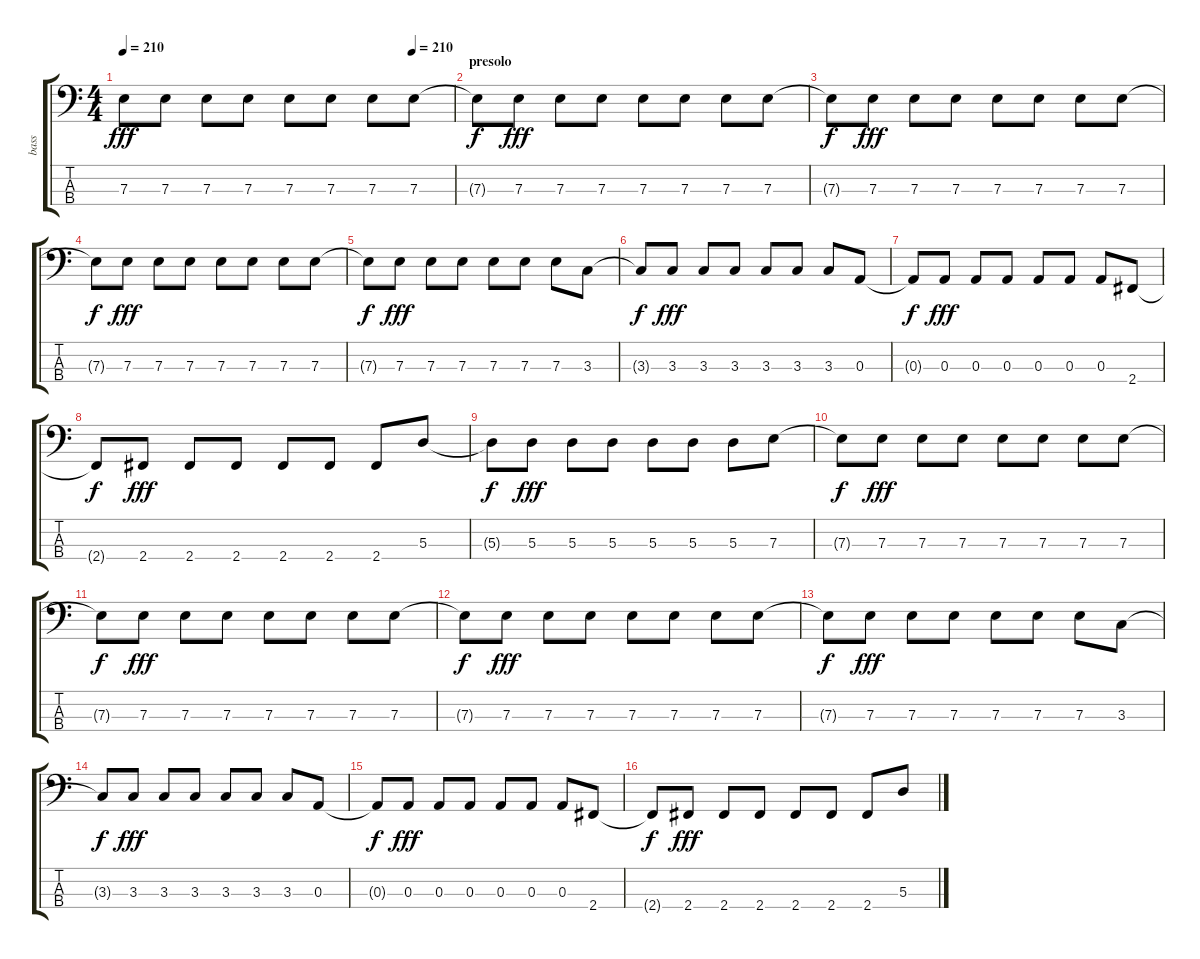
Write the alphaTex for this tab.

\track ("bass" "bass") {instrument electricbassfinger}
\staff {score tabs}
\tuning (G2 D2 A1 E1) {hide}
\ts (4 4)
\tempo 210
\tempo (210 0.875)
\clef f4
\ks c
7.3.8{dy fff} 7.3.8 7.3.8 7.3.8 7.3.8 7.3.8 7.3.8 7.3.8 |
\section ("" "presolo")
7.3{t}.8{dy f} 7.3.8{dy fff} 7.3.8 7.3.8 7.3.8 7.3.8 7.3.8 7.3.8 |
7.3{t}.8{dy f} 7.3.8{dy fff} 7.3.8 7.3.8 7.3.8 7.3.8 7.3.8 7.3.8 |
7.3{t}.8{dy f} 7.3.8{dy fff} 7.3.8 7.3.8 7.3.8 7.3.8 7.3.8 7.3.8 |
7.3{t}.8{dy f} 7.3.8{dy fff} 7.3.8 7.3.8 7.3.8 7.3.8 7.3.8 3.3.8 |
3.3{t}.8{dy f} 3.3.8{dy fff} 3.3.8 3.3.8 3.3.8 3.3.8 3.3.8 0.3.8 |
0.3{t}.8{dy f} 0.3.8{dy fff} 0.3.8 0.3.8 0.3.8 0.3.8 0.3.8 2.4.8 |
2.4{t}.8{dy f} 2.4.8{dy fff} 2.4.8 2.4.8 2.4.8 2.4.8 2.4.8 5.3.8 |
5.3{t}.8{dy f} 5.3.8{dy fff} 5.3.8 5.3.8 5.3.8 5.3.8 5.3.8 7.3.8 |
7.3{t}.8{dy f} 7.3.8{dy fff} 7.3.8 7.3.8 7.3.8 7.3.8 7.3.8 7.3.8 |
7.3{t}.8{dy f} 7.3.8{dy fff} 7.3.8 7.3.8 7.3.8 7.3.8 7.3.8 7.3.8 |
7.3{t}.8{dy f} 7.3.8{dy fff} 7.3.8 7.3.8 7.3.8 7.3.8 7.3.8 7.3.8 |
7.3{t}.8{dy f} 7.3.8{dy fff} 7.3.8 7.3.8 7.3.8 7.3.8 7.3.8 3.3.8 |
3.3{t}.8{dy f} 3.3.8{dy fff} 3.3.8 3.3.8 3.3.8 3.3.8 3.3.8 0.3.8 |
0.3{t}.8{dy f} 0.3.8{dy fff} 0.3.8 0.3.8 0.3.8 0.3.8 0.3.8 2.4.8 |
2.4{t}.8{dy f} 2.4.8{dy fff} 2.4.8 2.4.8 2.4.8 2.4.8 2.4.8 5.3.8
